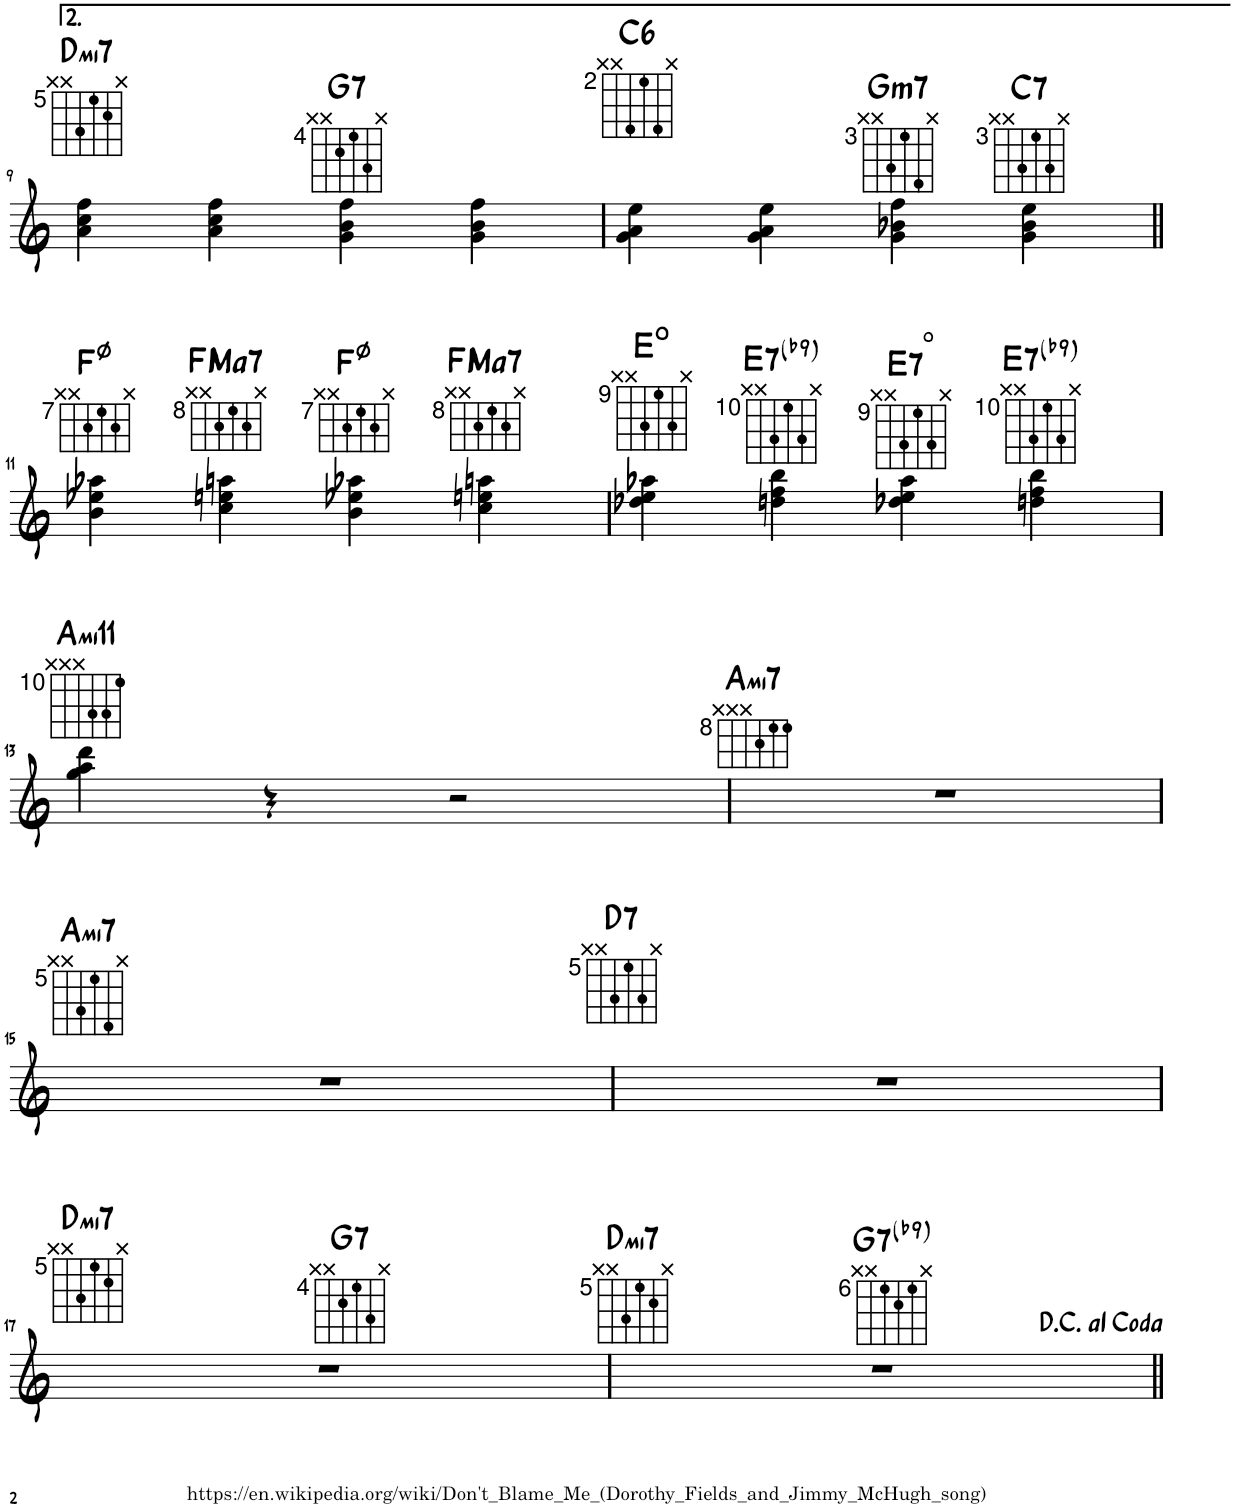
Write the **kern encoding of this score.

**kern	**harte
*part1	*part1
*staff1	*
*I"Piano	*
*I'Pno.	*
!!LO:PB:g=z
*clefG2	*
*k[]	*
*M4/4	*
=9	=9
!	!LO:H:kt=mi7
4a\ 4cc\ 4ff\	D:min7
4a\ 4cc\ 4ff\	.
!	!LO:H:kt=7
4g\ 4b\ 4ff\	G:7
4g\ 4b\ 4ff\	.
=10	=10
!	!LO:H:kt=6
4g\ 4a\ 4ee\	C:maj6
4g\ 4a\ 4ee\	.
!	!LO:H:kt=m7
4g\ 4b-X\ 4ff\	G:min7
!	!LO:H:kt=7
4g\ 4b-\ 4ee\	C:7
!!LO:LB:g=z
=11||	=11||
4b\ 4ee-X\ 4aa-X\	F:hdim7
!	!LO:H:kt=Ma7
4cc\ 4een\ 4aan\	F:maj7
4b\ 4ee-X\ 4aa-X\	F:hdim7
!	!LO:H:kt=Ma7
4cc\ 4een\ 4aan\	F:maj7
=12	=12
4dd-X\ 4ee\ 4aa-X\	E:dim
!	!LO:H:kt=7
4ddn\ 4ff\ 4bb\	E:7(b9)
!	!LO:H:kt=7o
4dd-X\ 4ee\ 4aa-\	E:dim
!	!LO:H:kt=7
4ddn\ 4ff\ 4bb\	E:7(b9)
!!LO:LB:g=z
=13	=13
!	!LO:H:kt=mi11
4gg\ 4aa\ 4ddd\	A:min9(11)
4r	.
2r	.
=14	=14
!	!LO:H:kt=mi7
1r	A:min7
!!LO:LB:g=z
=15	=15
!	!LO:H:kt=mi7
1r	A:min7
=16	=16
!	!LO:H:kt=7
1r	D:7
!!LO:LB:g=z
=17	=17
!	!LO:H:kt=mi7
*^	*
1r	2ryy	D:min7
!	!	!LO:H:kt=7
.	2ryy	G:7
=18	=18	=18
!	!	!LO:H:kt=mi7
1r	2ryy	D:min7
!	!	!LO:H:kt=7
.	2ryy	G:7(b9)
*v	*v	*
=||	=||
*-	*-
